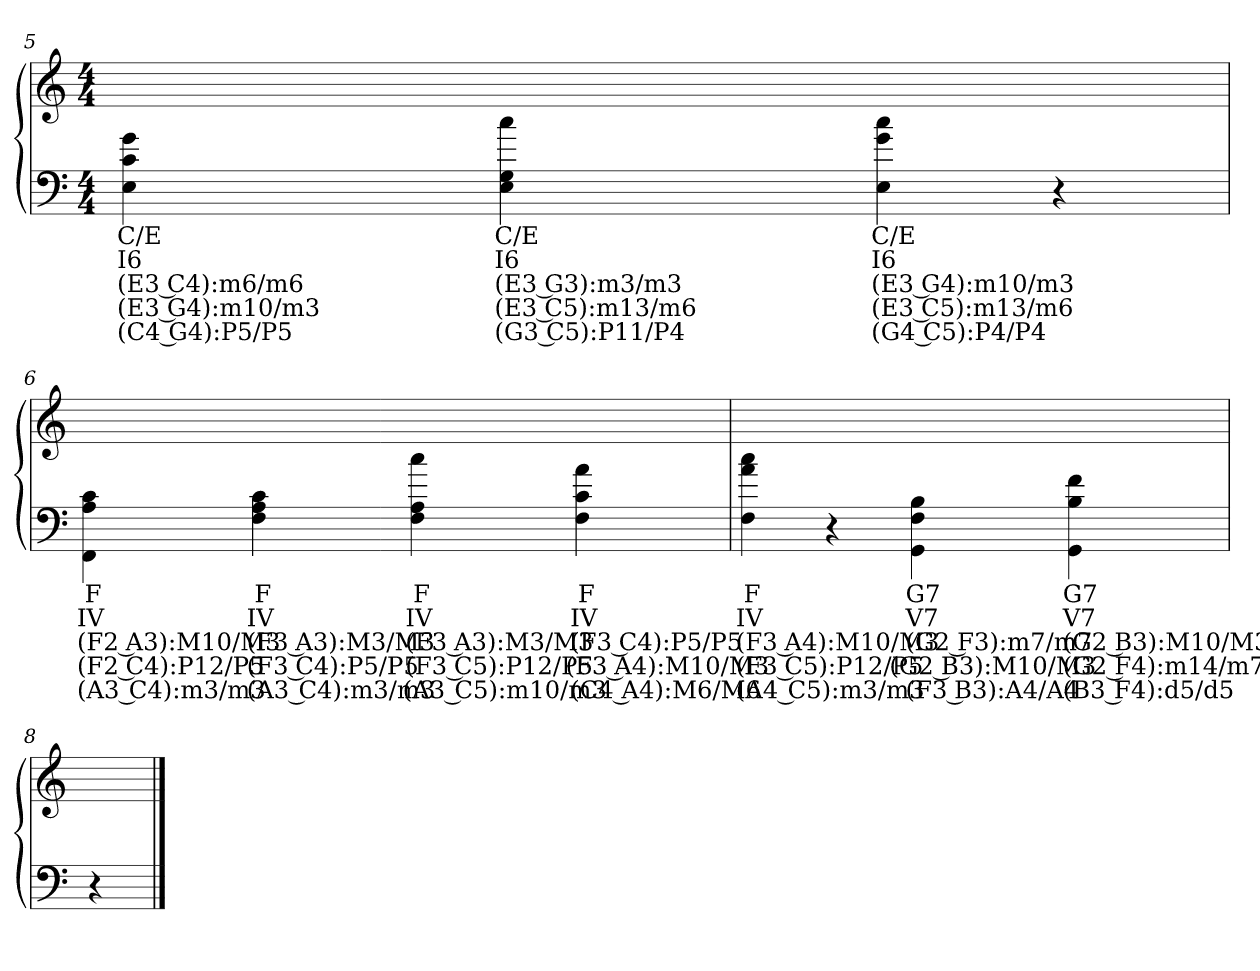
**kern	**text	**text	**text	**text	**text	**kern
*part2	*part2	*part2	*part2	*part2	*part2	*part1
*staff2	*staff2	*staff2	*staff2	*staff2	*staff2	*staff1
*clefF4	*	*	*	*	*	*clefG2
*k[]	*	*	*	*	*	*k[]
*C:	*	*	*	*	*	*C:
*M4/4	*	*	*	*	*	*M4/4
=5	=5	=5	=5	=5	=5	=5
4E 4c 4g	C/E	I6	(E3 C4):m6/m6	(E3 G4):m10/m3	(C4 G4):P5/P5	1ryy
4E 4G 4cc	C/E	I6	(E3 G3):m3/m3	(E3 C5):m13/m6	(G3 C5):P11/P4	.
4E 4g 4cc	C/E	I6	(E3 G4):m10/m3	(E3 C5):m13/m6	(G4 C5):P4/P4	.
4r	.	.	.	.	.	.
=6	=6	=6	=6	=6	=6	=6
4FF 4A 4c	F	IV	(F2 A3):M10/M3	(F2 C4):P12/P5	(A3 C4):m3/m3	1ryy
4F 4A 4c	F	IV	(F3 A3):M3/M3	(F3 C4):P5/P5	(A3 C4):m3/m3	.
4F 4A 4cc	F	IV	(F3 A3):M3/M3	(F3 C5):P12/P5	(A3 C5):m10/m3	.
4F 4c 4a	F	IV	(F3 C4):P5/P5	(F3 A4):M10/M3	(C4 A4):M6/M6	.
=7	=7	=7	=7	=7	=7	=7
4F 4a 4cc	F	IV	(F3 A4):M10/M3	(F3 C5):P12/P5	(A4 C5):m3/m3	1ryy
4r	.	.	.	.	.	.
4GG 4F 4B	G7	V7	(G2 F3):m7/m7	(G2 B3):M10/M3	(F3 B3):A4/A4	.
4GG 4B 4f	G7	V7	(G2 B3):M10/M3	(G2 F4):m14/m7	(B3 F4):d5/d5	.
=8	=8	=8	=8	=8	=8	=8
4r	.	.	.	.	.	4ryy
==	==	==	==	==	==	==
*-	*-	*-	*-	*-	*-	*-
